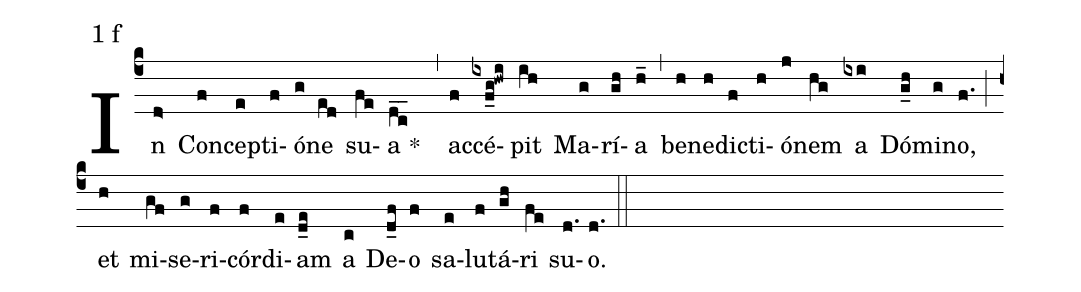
mode:1 f;
%%
(c4) In(d>) Con(f)cep(e)ti(f)ó(g)ne(ed) su(fe)a(dc__) *()(,) ac(f)cé(ixf_g@hwi)pit(ih) Ma(g)rí(gh)a(h_) (,) be(h)ne(h)di(f)cti(h)ó(j)nem(hg) a(ixi) Dó(g_h)mi(g)no,(f.) (;) et(h) mi(gf)se(g)ri(f)cór(f)di(e)am(d_e) a(c) De(d_f)o(f) sa(e)lu(f)tá(gh)ri(fe) su(d.)o.(d.) (::)
